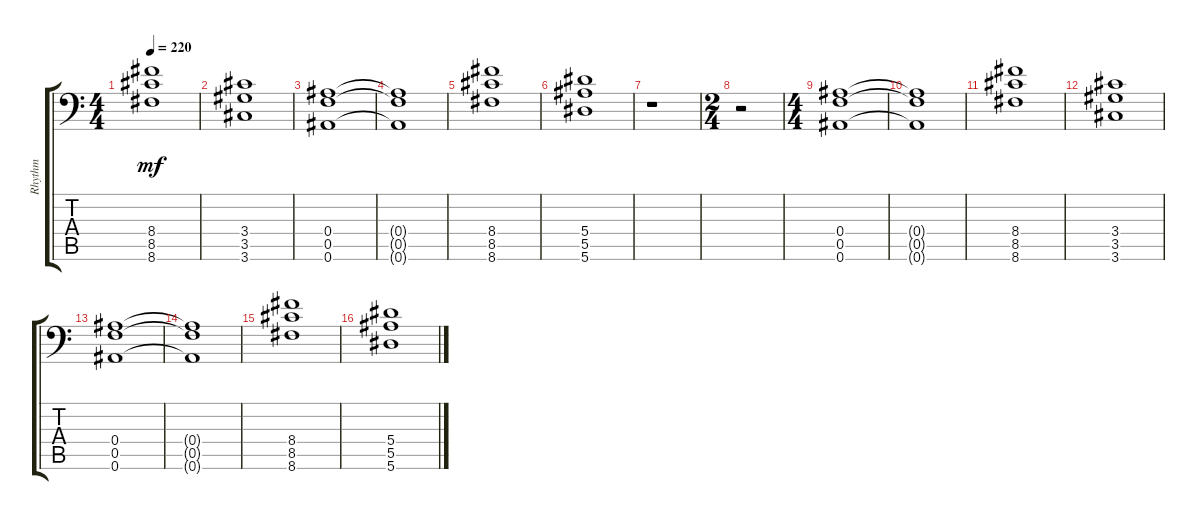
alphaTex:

\track ("Rhythm" "Rhythm") {instrument distortionguitar}
\staff {score tabs}
\tuning (C4 G3 Eb3 Bb2 F2 Bb1) {hide}
\ts (4 4)
\tempo 220
\clef f4
\ks c
(8.4 8.5 8.6).1{dy mf} |
(3.4 3.5 3.6).1 |
(0.4 0.5 0.6).1 |
(0.4{t} 0.5{t} 0.6{t}).1 |
(8.4 8.5 8.6).1 |
(5.4 5.5 5.6).1 |
r.1 |
\ts (2 4)
r.2 |
\ts (4 4)
(0.4 0.5 0.6).1 |
(0.4{t} 0.5{t} 0.6{t}).1 |
(8.4 8.5 8.6).1 |
(3.4 3.5 3.6).1 |
(0.4 0.5 0.6).1 |
(0.4{t} 0.5{t} 0.6{t}).1 |
(8.4 8.5 8.6).1 |
(5.4 5.5 5.6).1
